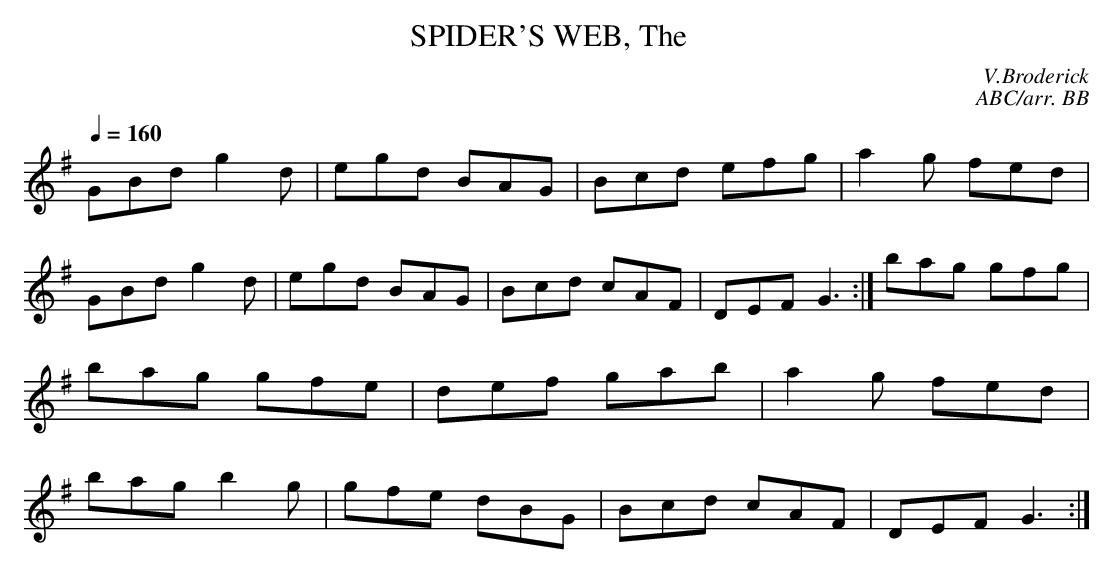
X:1
T:SPIDER'S WEB, The  \
C:V.Broderick\
C:ABC/arr. BB\
Q:1/4=160\
M:6/8\
L:1/8\
K:G\
GBd g2d|egd BAG|Bcd efg|a2g fed|\
GBd g2d|egd BAG|Bcd cAF|DEF G3:|\
bag gfg|bag gfe|def gab|a2g fed|\
bag b2g|gfe dBG|Bcd cAF|DEF G3:|\
\
\
